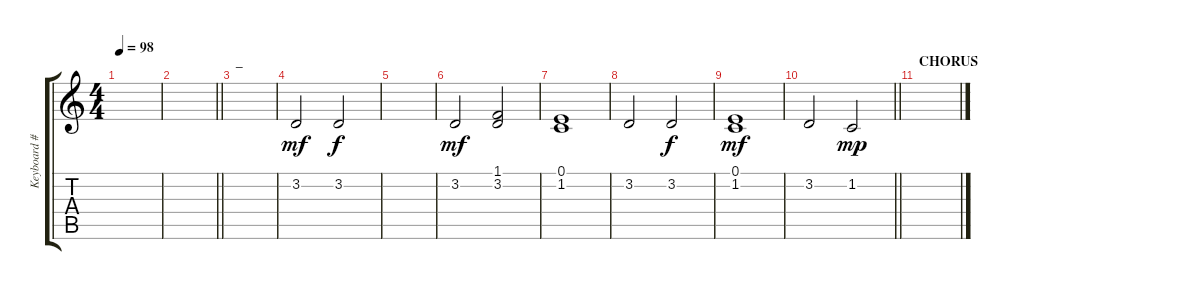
\track ("Keyboard #1" "Keyboard #") {instrument electricpiano1}
\staff {score tabs}
\tuning (E4 B3 G3 D3 A2 E2) {hide}
\ts (4 4)
\tempo 98
\clef g2
\ks c
|
\barLineRight lightlight
|
\section ("" "_")
|
3.2.2{dy mf} 3.2.2{dy f} |
|
3.2.2{dy mf} (1.1 3.2).2 |
(0.1 1.2).1 |
3.2.2 3.2.2{dy f} |
(0.1 1.2).1{dy mf} |
\barLineRight lightlight
3.2.2 1.2.2{dy mp} |
\section ("" "CHORUS")
